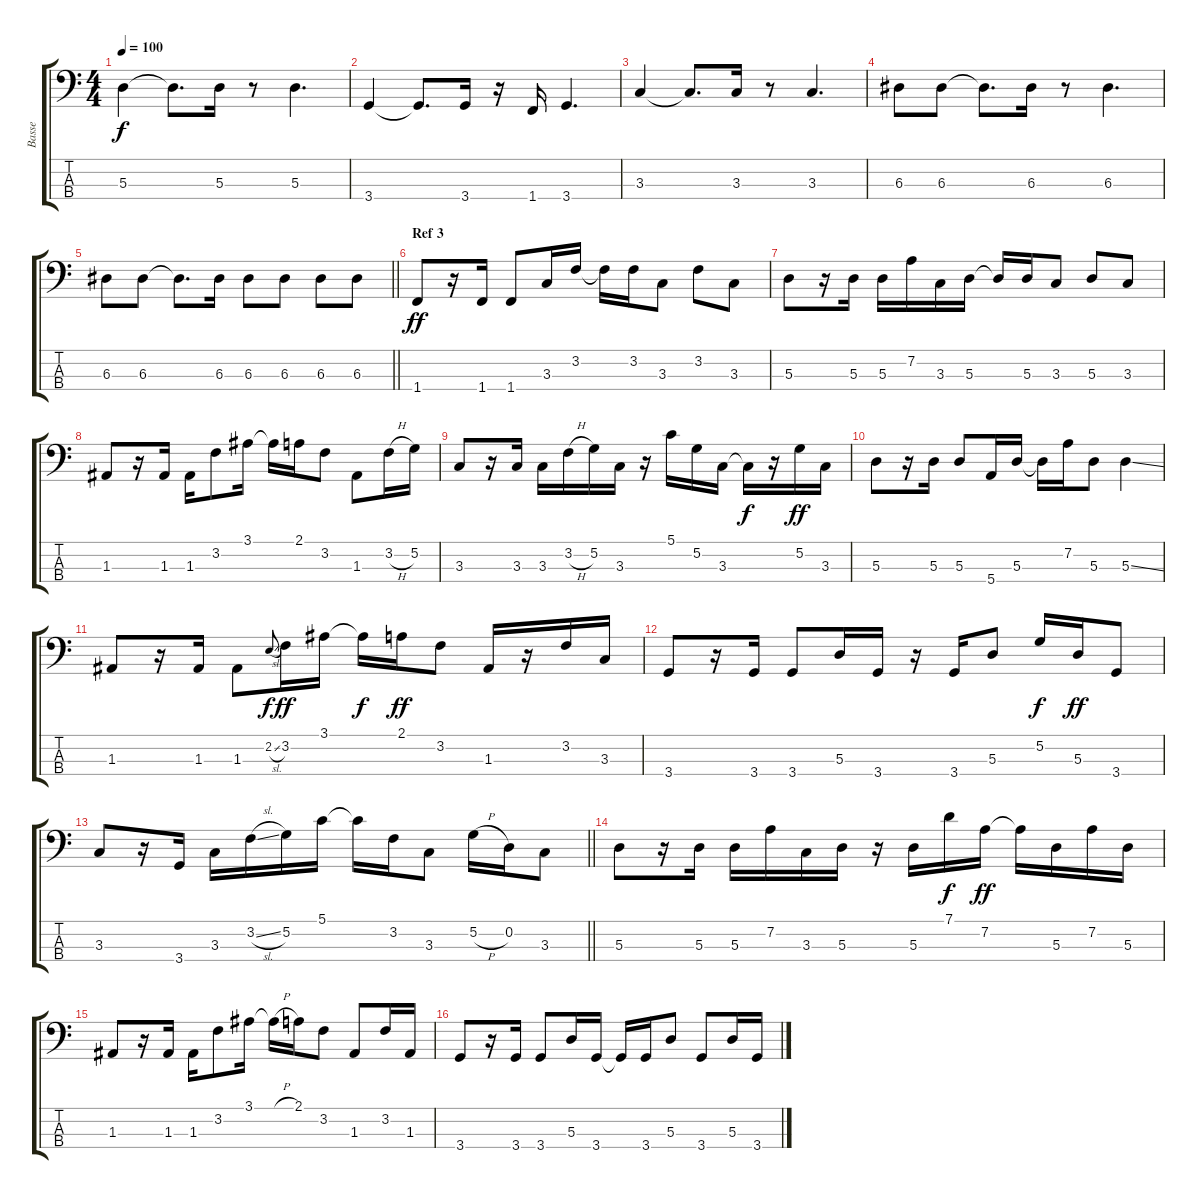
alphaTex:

\track ("Basse" "Basse") {instrument electricbasspick}
\staff {score tabs}
\tuning (G2 D2 A1 E1) {hide}
\ts (4 4)
\tempo 100
\clef f4
\ks c
5.3.4{dy f} 5.3{t}.8{d} 5.3.16 r.8 5.3.4{d} |
3.4.4 3.4{t}.8{d} 3.4.16 r.16 1.4.16 3.4.4{d} |
3.3.4 3.3{t}.8{d} 3.3.16 r.8 3.3.4{d} |
6.3.8 6.3.8 6.3{t}.8{d} 6.3.16 r.8 6.3.4{d} |
\barLineRight lightlight
6.3.8 6.3.8 6.3{t}.8{d} 6.3.16 6.3.8 6.3.8 6.3.8 6.3.8 |
\section ("" "Ref 3")
1.4.8{dy ff} r.16 1.4.16 1.4.8 3.3.16 3.2.16 3.2{t}.16 3.2.16 3.3.8 3.2.8 3.3.8 |
5.3.8 r.16 5.3.16 5.3.16 7.2.16 3.3.16 5.3.16 5.3{t}.16 5.3.16 3.3.8 5.3.8 3.3.8 |
1.3.8 r.16 1.3.16 1.3.16 3.2.8 3.1.16 3.1{t}.16 2.1.16 3.2.8 1.3.8 3.2{h}.16 5.2.16 |
3.3.8 r.16 3.3.16 3.3.16 3.2{h}.16 5.2.16 3.3.16 r.16 5.1.16 5.2.16 3.3.16 3.3{t}.16{dy f} r.16 5.2.16{dy ff} 3.3.16 |
5.3.8 r.16 5.3.16 5.3.8 5.4.16 5.3.16 5.3{t}.16 7.2.16 5.3.8 5.3{ss}.4 |
1.3.8 r.16 1.3.16 1.3.8 2.2{sl}.8{gr onbeat dy f} 3.2.16{dy ff} 3.1.16 3.1{t}.16{dy f} 2.1.16{dy ff} 3.2.8 1.3.16 r.16 3.2.16 3.3.16 |
3.4.8 r.16 3.4.16 3.4.8 5.3.16 3.4.16 r.16 3.4.16 5.3.8 5.2.16{dy f} 5.3.16{dy ff} 3.4.8 |
\barLineRight lightlight
3.3.8 r.16 3.4.16 3.3.16 3.2{sl}.16 5.2.16 5.1.16 5.1{t}.16 3.2.16 3.3.8 5.2{h}.16 0.2.16 3.3.8 |
5.3.8 r.16 5.3.16 5.3.16 7.2.16 3.3.16 5.3.16 r.16 5.3.16 7.1.16{dy f} 7.2.16{dy ff} 7.2{t}.16 5.3.16 7.2.16 5.3.16 |
1.3.8 r.16 1.3.16 1.3.16 3.2.8 3.1.16 3.1{h t}.16 2.1.16 3.2.8 1.3.8 3.2.16 1.3.16 |
3.4.8 r.16 3.4.16 3.4.8 5.3.16 3.4.16 3.4{t}.16 3.4.16 5.3.8 3.4.8 5.3.16 3.4.16
